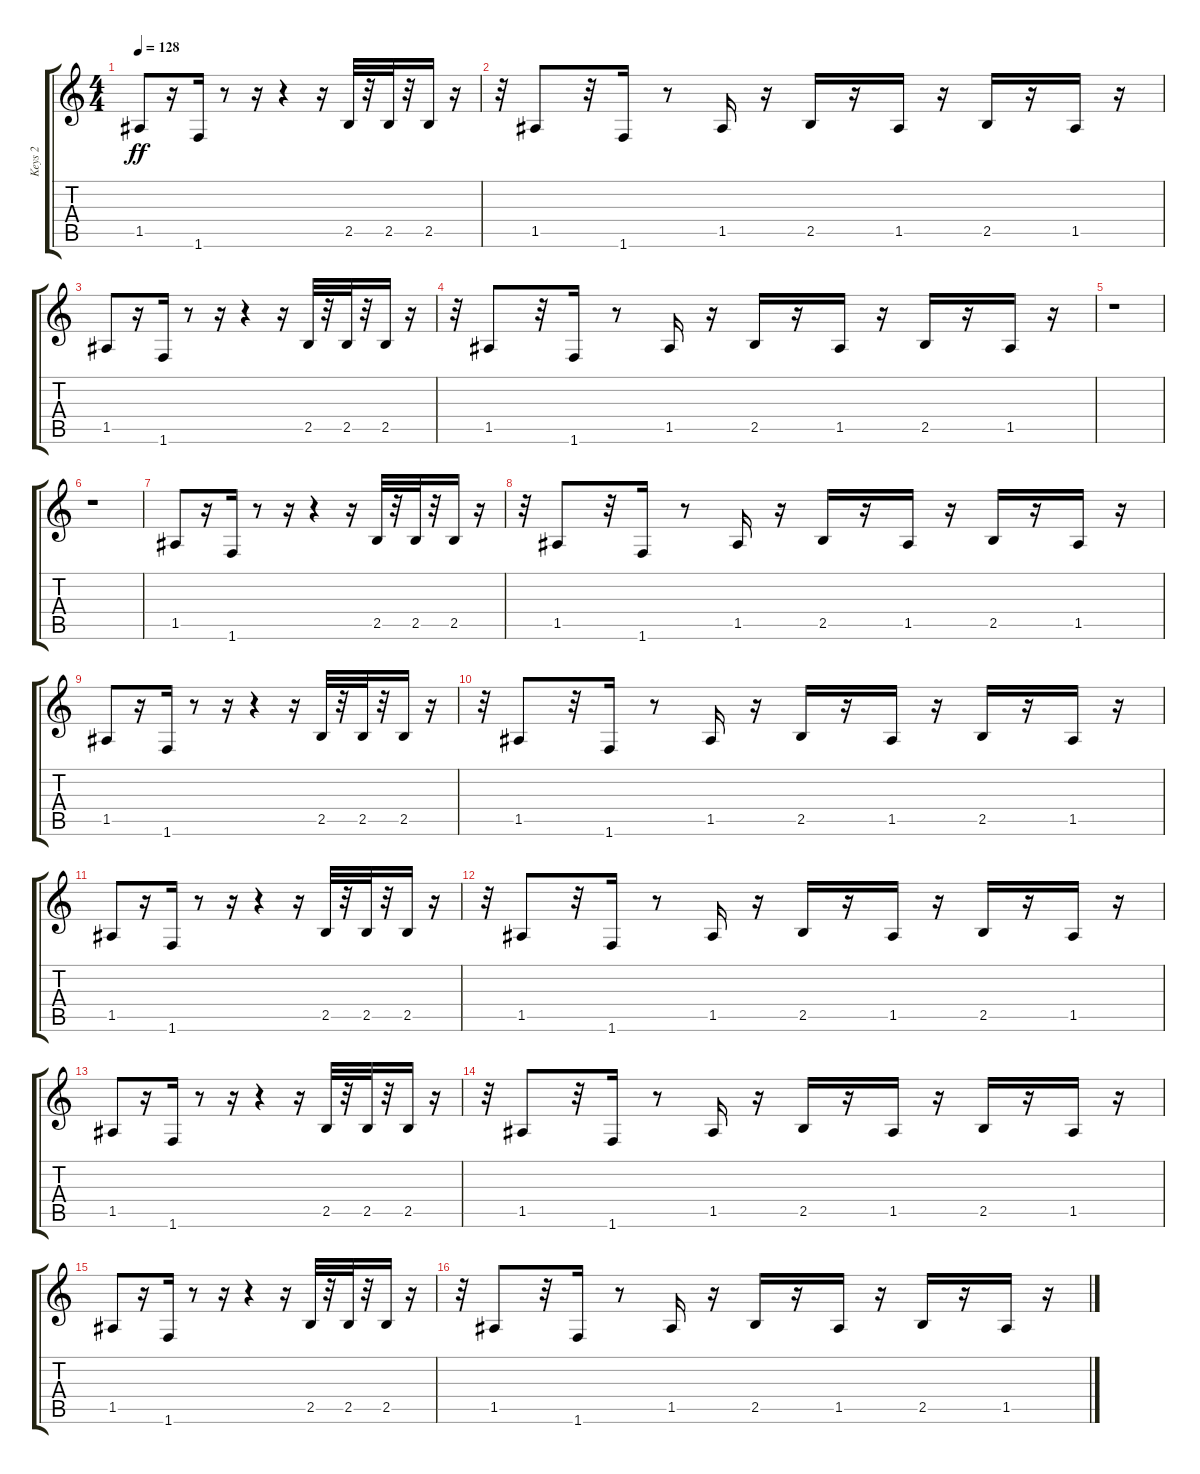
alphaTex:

\track ("Keys 2" "Keys 2") {instrument synthbass1}
\staff {score tabs}
\tuning (E4 B3 G3 D3 A2 E2) {hide}
\ts (4 4)
\tempo 128
\clef g2
\ks c
1.5.8{dy ff} r.16 1.6.16 r.8 r.16 r.4 r.16 2.5.32 r.32 2.5.32 r.32 2.5.16 r.16 |
r.32 1.5.8 r.32 1.6.16 r.8 1.5.16 r.16 2.5.16 r.16 1.5.16 r.16 2.5.16 r.16 1.5.16 r.16 |
1.5.8 r.16 1.6.16 r.8 r.16 r.4 r.16 2.5.32 r.32 2.5.32 r.32 2.5.16 r.16 |
r.32 1.5.8 r.32 1.6.16 r.8 1.5.16 r.16 2.5.16 r.16 1.5.16 r.16 2.5.16 r.16 1.5.16 r.16 |
r.1 |
r.1 |
1.5.8 r.16 1.6.16 r.8 r.16 r.4 r.16 2.5.32 r.32 2.5.32 r.32 2.5.16 r.16 |
r.32 1.5.8 r.32 1.6.16 r.8 1.5.16 r.16 2.5.16 r.16 1.5.16 r.16 2.5.16 r.16 1.5.16 r.16 |
1.5.8 r.16 1.6.16 r.8 r.16 r.4 r.16 2.5.32 r.32 2.5.32 r.32 2.5.16 r.16 |
r.32 1.5.8 r.32 1.6.16 r.8 1.5.16 r.16 2.5.16 r.16 1.5.16 r.16 2.5.16 r.16 1.5.16 r.16 |
1.5.8 r.16 1.6.16 r.8 r.16 r.4 r.16 2.5.32 r.32 2.5.32 r.32 2.5.16 r.16 |
r.32 1.5.8 r.32 1.6.16 r.8 1.5.16 r.16 2.5.16 r.16 1.5.16 r.16 2.5.16 r.16 1.5.16 r.16 |
1.5.8 r.16 1.6.16 r.8 r.16 r.4 r.16 2.5.32 r.32 2.5.32 r.32 2.5.16 r.16 |
r.32 1.5.8 r.32 1.6.16 r.8 1.5.16 r.16 2.5.16 r.16 1.5.16 r.16 2.5.16 r.16 1.5.16 r.16 |
1.5.8 r.16 1.6.16 r.8 r.16 r.4 r.16 2.5.32 r.32 2.5.32 r.32 2.5.16 r.16 |
r.32 1.5.8 r.32 1.6.16 r.8 1.5.16 r.16 2.5.16 r.16 1.5.16 r.16 2.5.16 r.16 1.5.16 r.16
